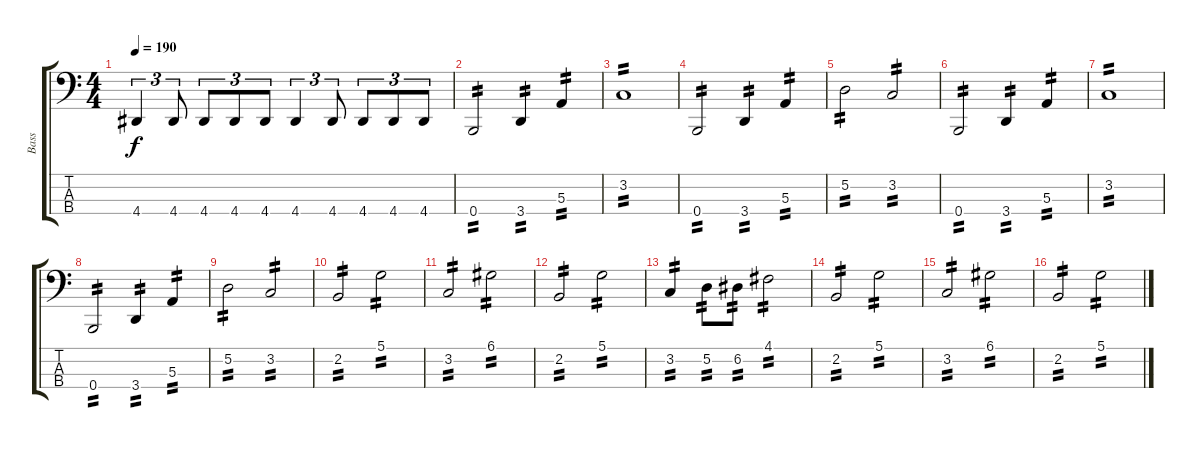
\track ("Bass" "Bass") {instrument electricbasspick}
\staff {score tabs}
\tuning (D2 A1 E1 B0) {hide}
\ts (4 4)
\tempo 190
\clef f4
\ks aminor
4.4.4{tu (3 2) dy f} 4.4.8{tu (3 2)} 4.4.8{tu (3 2)} 4.4.8{tu (3 2)} 4.4.8{tu (3 2)} 4.4.4{tu (3 2)} 4.4.8{tu (3 2)} 4.4.8{tu (3 2)} 4.4.8{tu (3 2)} 4.4.8{tu (3 2)} |
0.4.2{tp 2} 3.4.4{tp 2} 5.3.4{tp 2} |
3.2.1{tp 2} |
0.4.2{tp 2} 3.4.4{tp 2} 5.3.4{tp 2} |
5.2.2{tp 2} 3.2.2{tp 2} |
0.4.2{tp 2} 3.4.4{tp 2} 5.3.4{tp 2} |
3.2.1{tp 2} |
0.4.2{tp 2} 3.4.4{tp 2} 5.3.4{tp 2} |
5.2.2{tp 2} 3.2.2{tp 2} |
2.2.2{tp 2} 5.1.2{tp 2} |
3.2.2{tp 2} 6.1.2{tp 2} |
2.2.2{tp 2} 5.1.2{tp 2} |
3.2.4{tp 2} 5.2.8{tp 2} 6.2.8{tp 2} 4.1.2{tp 2} |
2.2.2{tp 2} 5.1.2{tp 2} |
3.2.2{tp 2} 6.1.2{tp 2} |
2.2.2{tp 2} 5.1.2{tp 2}
